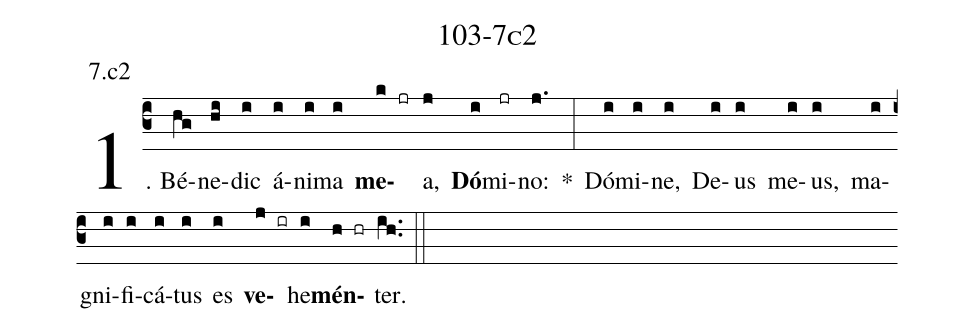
name: 103-7c2;
annotation: 7.c2;
%%
(c3)1. Bé(hg)ne(hi)dic(i) á(i)ni(i)ma(i) <b>me</b>(k jr)a,(j) <b>Dó</b>(i)mi(jr)no:(j.) *(:) Dó(i)mi(i)ne,(i) De(i)us(i) me(i)us,(i) ma(i)gni(i)fi(i)cá(i)tus(i) es(i) <b>ve</b>(j ir)he(i)<b>mén</b>(h hr)ter.(ih..) (::)
